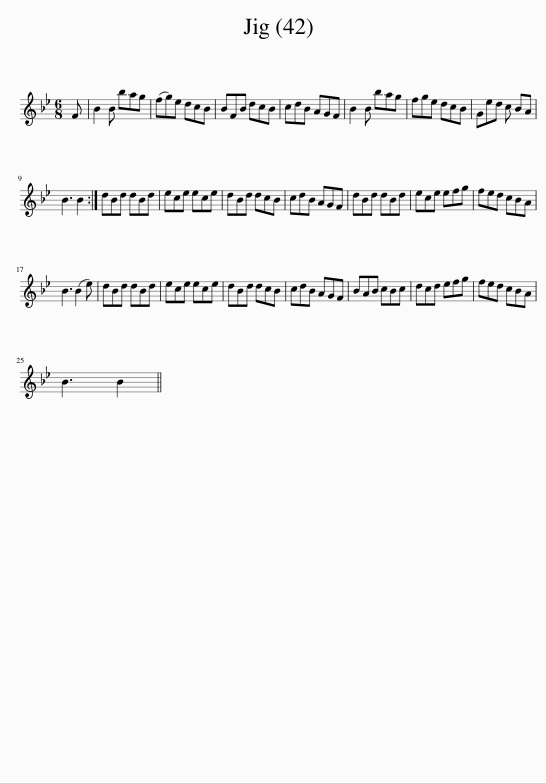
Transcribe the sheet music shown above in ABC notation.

X:1
L:1/8
M:6/8
I:linebreak $
K:Bb
V:1 treble
V:1
 F | B2 B bag | (fg)e dcB | BFB dcB | cdB AGF | %5
 B2 B bag | fge dcB | Ged c BA |$ B3 B2 :| dBd dBd | %10
 ece ece | dBd dcB | cdB AGF | dBd dBd | ece efg | %15
 fed cBA |$ B3 (B2 e) | dBd dBd | ece ece | dBd dcB | %20
 cdB AGF | BAB cBc | dcd efg | fed cBA |$ B3 B2 || %25
